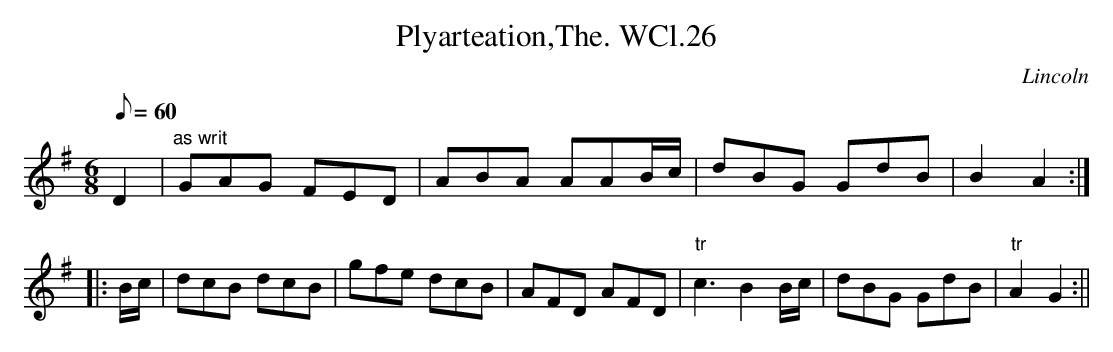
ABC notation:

X:1
T:Plyarteation,The. WCl.26
M:6/8
L:1/8
Q:60
O:Lincoln
K:G
D2|"as writ"GAG FED|ABA AAB/2c/2|dBG GdB|B2 A2::!
B/2c/2|dcB dcB|gfe dcB|AFD AFD|"tr"c3B2 B/2c/2|dBG GdB|"tr"A2 G2:||
